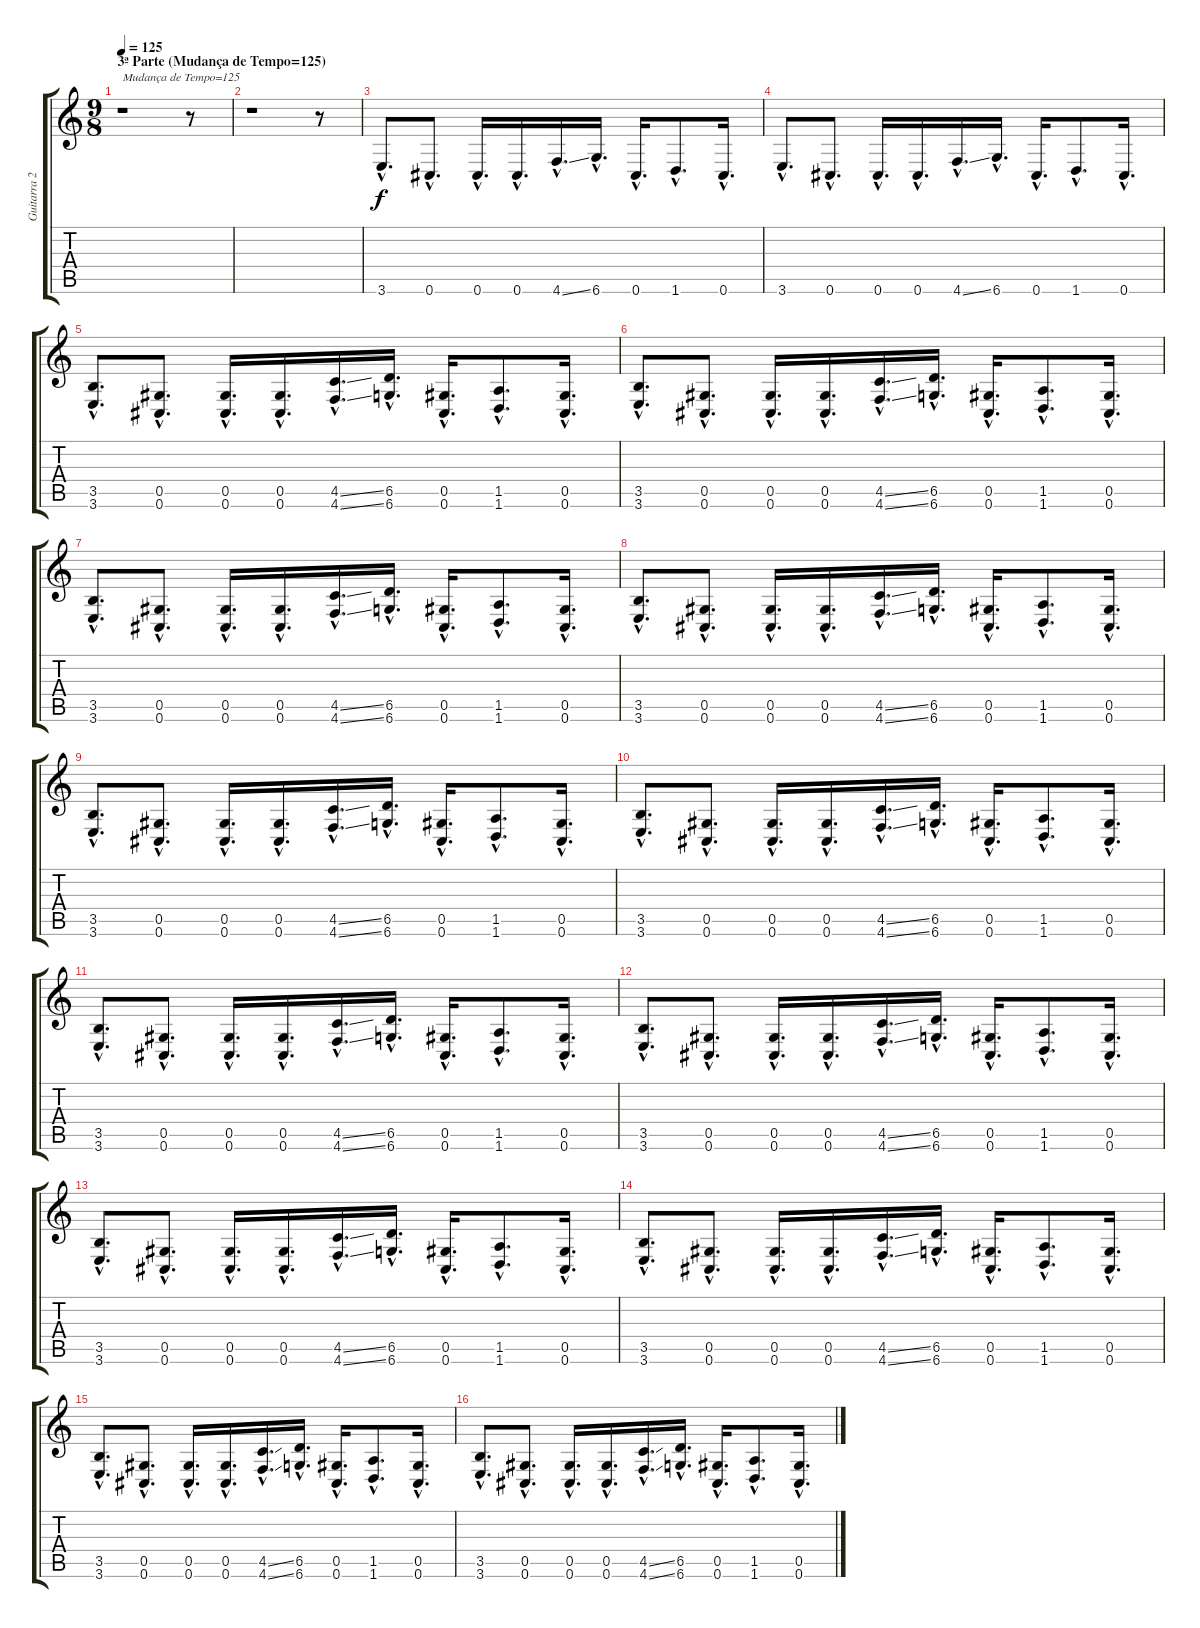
\track ("Guitarra 2" "Guitarra 2") {instrument distortionguitar}
\staff {score tabs}
\tuning (Eb4 Bb3 Gb3 Db3 Ab2 Db2) {hide}
\ts (9 8)
\section ("" "3ª Parte (Mudança de Tempo=125)")
\tempo 125
\clef g2
\ks c
r.1{txt "Mudança de Tempo=125" dy f} r.8 |
r.1 r.8 |
3.6{hac}.8{d} 0.6{hac}.8{d} 0.6{hac}.16{d} 0.6{hac}.16{d} 4.6{ss hac}.16{d} 6.6{hac}.16{d} 0.6{hac}.16{d} 1.6{hac}.8{d} 0.6{hac}.16{d} |
3.6{hac}.8{d} 0.6{hac}.8{d} 0.6{hac}.16{d} 0.6{hac}.16{d} 4.6{ss hac}.16{d} 6.6{hac}.16{d} 0.6{hac}.16{d} 1.6{hac}.8{d} 0.6{hac}.16{d} |
(3.5{hac} 3.6{hac}).8{d} (0.5{hac} 0.6{hac}).8{d} (0.5{hac} 0.6{hac}).16{d} (0.5{hac} 0.6{hac}).16{d} (4.5{ss hac} 4.6{ss hac}).16{d} (6.5{hac} 6.6{hac}).16{d} (0.5{hac} 0.6{hac}).16{d} (1.5{hac} 1.6{hac}).8{d} (0.5{hac} 0.6{hac}).16{d} |
(3.5{hac} 3.6{hac}).8{d} (0.5{hac} 0.6{hac}).8{d} (0.5{hac} 0.6{hac}).16{d} (0.5{hac} 0.6{hac}).16{d} (4.5{ss hac} 4.6{ss hac}).16{d} (6.5{hac} 6.6{hac}).16{d} (0.5{hac} 0.6{hac}).16{d} (1.5{hac} 1.6{hac}).8{d} (0.5{hac} 0.6{hac}).16{d} |
(3.5{hac} 3.6{hac}).8{d} (0.5{hac} 0.6{hac}).8{d} (0.5{hac} 0.6{hac}).16{d} (0.5{hac} 0.6{hac}).16{d} (4.5{ss hac} 4.6{ss hac}).16{d} (6.5{hac} 6.6{hac}).16{d} (0.5{hac} 0.6{hac}).16{d} (1.5{hac} 1.6{hac}).8{d} (0.5{hac} 0.6{hac}).16{d} |
(3.5{hac} 3.6{hac}).8{d} (0.5{hac} 0.6{hac}).8{d} (0.5{hac} 0.6{hac}).16{d} (0.5{hac} 0.6{hac}).16{d} (4.5{ss hac} 4.6{ss hac}).16{d} (6.5{hac} 6.6{hac}).16{d} (0.5{hac} 0.6{hac}).16{d} (1.5{hac} 1.6{hac}).8{d} (0.5{hac} 0.6{hac}).16{d} |
(3.5{hac} 3.6{hac}).8{d} (0.5{hac} 0.6{hac}).8{d} (0.5{hac} 0.6{hac}).16{d} (0.5{hac} 0.6{hac}).16{d} (4.5{ss hac} 4.6{ss hac}).16{d} (6.5{hac} 6.6{hac}).16{d} (0.5{hac} 0.6{hac}).16{d} (1.5{hac} 1.6{hac}).8{d} (0.5{hac} 0.6{hac}).16{d} |
(3.5{hac} 3.6{hac}).8{d} (0.5{hac} 0.6{hac}).8{d} (0.5{hac} 0.6{hac}).16{d} (0.5{hac} 0.6{hac}).16{d} (4.5{ss hac} 4.6{ss hac}).16{d} (6.5{hac} 6.6{hac}).16{d} (0.5{hac} 0.6{hac}).16{d} (1.5{hac} 1.6{hac}).8{d} (0.5{hac} 0.6{hac}).16{d} |
(3.5{hac} 3.6{hac}).8{d} (0.5{hac} 0.6{hac}).8{d} (0.5{hac} 0.6{hac}).16{d} (0.5{hac} 0.6{hac}).16{d} (4.5{ss hac} 4.6{ss hac}).16{d} (6.5{hac} 6.6{hac}).16{d} (0.5{hac} 0.6{hac}).16{d} (1.5{hac} 1.6{hac}).8{d} (0.5{hac} 0.6{hac}).16{d} |
(3.5{hac} 3.6{hac}).8{d} (0.5{hac} 0.6{hac}).8{d} (0.5{hac} 0.6{hac}).16{d} (0.5{hac} 0.6{hac}).16{d} (4.5{ss hac} 4.6{ss hac}).16{d} (6.5{hac} 6.6{hac}).16{d} (0.5{hac} 0.6{hac}).16{d} (1.5{hac} 1.6{hac}).8{d} (0.5{hac} 0.6{hac}).16{d} |
(3.5{hac} 3.6{hac}).8{d} (0.5{hac} 0.6{hac}).8{d} (0.5{hac} 0.6{hac}).16{d} (0.5{hac} 0.6{hac}).16{d} (4.5{ss hac} 4.6{ss hac}).16{d} (6.5{hac} 6.6{hac}).16{d} (0.5{hac} 0.6{hac}).16{d} (1.5{hac} 1.6{hac}).8{d} (0.5{hac} 0.6{hac}).16{d} |
(3.5{hac} 3.6{hac}).8{d} (0.5{hac} 0.6{hac}).8{d} (0.5{hac} 0.6{hac}).16{d} (0.5{hac} 0.6{hac}).16{d} (4.5{ss hac} 4.6{ss hac}).16{d} (6.5{hac} 6.6{hac}).16{d} (0.5{hac} 0.6{hac}).16{d} (1.5{hac} 1.6{hac}).8{d} (0.5{hac} 0.6{hac}).16{d} |
(3.5{hac} 3.6{hac}).8{d} (0.5{hac} 0.6{hac}).8{d} (0.5{hac} 0.6{hac}).16{d} (0.5{hac} 0.6{hac}).16{d} (4.5{ss hac} 4.6{ss hac}).16{d} (6.5{hac} 6.6{hac}).16{d} (0.5{hac} 0.6{hac}).16{d} (1.5{hac} 1.6{hac}).8{d} (0.5{hac} 0.6{hac}).16{d} |
(3.5{hac} 3.6{hac}).8{d} (0.5{hac} 0.6{hac}).8{d} (0.5{hac} 0.6{hac}).16{d} (0.5{hac} 0.6{hac}).16{d} (4.5{ss hac} 4.6{ss hac}).16{d} (6.5{hac} 6.6{hac}).16{d} (0.5{hac} 0.6{hac}).16{d} (1.5{hac} 1.6{hac}).8{d} (0.5{hac} 0.6{hac}).16{d}
